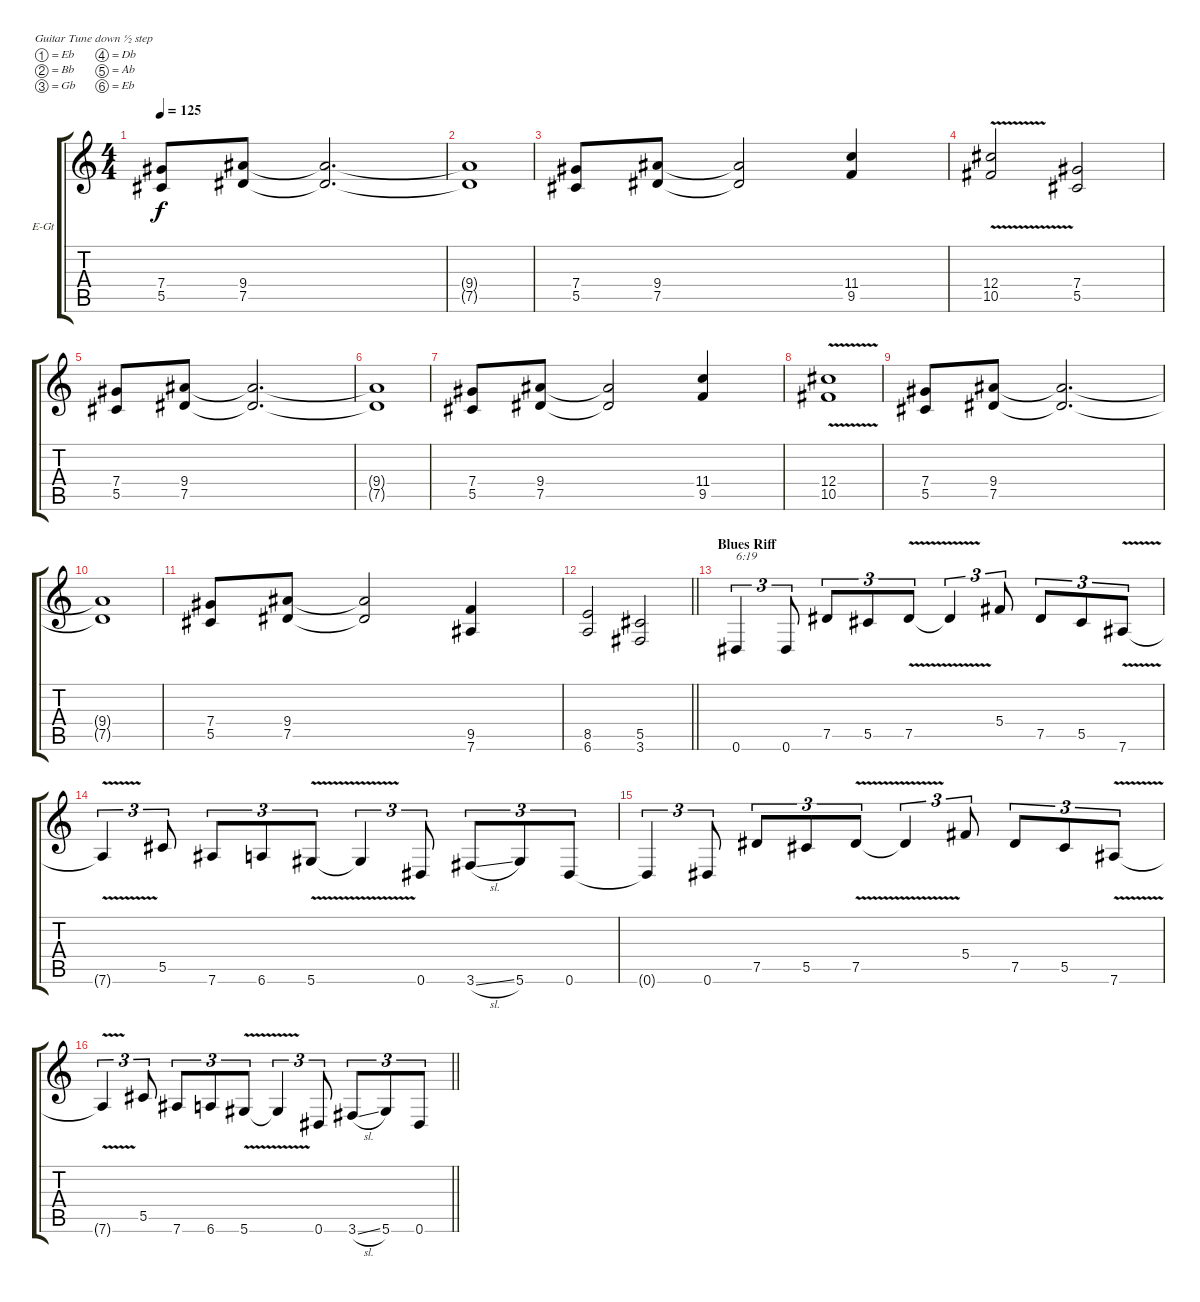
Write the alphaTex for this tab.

\bracketExtendMode groupsimilarinstruments
\firstSystemTrackNameOrientation horizontal
\otherSystemsTrackNameOrientation horizontal
\track ("Tony" "E-Gt") {instrument distortionguitar}
\staff {score tabs}
\tuning (Eb4 Bb3 Gb3 Db3 Ab2 Eb2)
\ts (4 4)
\tempo 125
\clef g2
\ks c
(7.4 5.5).8{dy f} (9.4 7.5).8 (9.4{t} 7.5{t}).2{d} |
(9.4{t} 7.5{t}).1 |
(7.4 5.5).8 (9.4 7.5).8 (9.4{t} 7.5{t}).2 (11.4 9.5).4 |
(12.4 10.5{v}).2 (7.4 5.5).2 |
(7.4 5.5).8 (9.4 7.5).8 (9.4{t} 7.5{t}).2{d} |
(9.4{t} 7.5{t}).1 |
(7.4 5.5).8 (9.4 7.5).8 (9.4{t} 7.5{t}).2 (11.4 9.5).4 |
(12.4 10.5{v}).1 |
(7.4 5.5).8 (9.4 7.5).8 (9.4{t} 7.5{t}).2{d} |
(9.4{t} 7.5{t}).1 |
(7.4 5.5).8 (9.4 7.5).8 (9.4{t} 7.5{t}).2 (9.5 7.6).4 |
\barLineRight lightlight
(8.5 6.6).2 (5.5 3.6).2 |
\section ("" "Blues Riff")
0.6.4{tu (3 2) txt "6:19"} 0.6.8{tu (3 2)} 7.5.8{tu (3 2)} 5.5.8{tu (3 2)} 7.5{v}.8{tu (3 2)} 7.5{v t}.4{tu (3 2)} 5.4.8{tu (3 2)} 7.5.8{tu (3 2)} 5.5.8{tu (3 2)} 7.6{v}.8{tu (3 2)} |
7.6{v t}.4{tu (3 2)} 5.5.8{tu (3 2)} 7.6.8{tu (3 2)} 6.6.8{tu (3 2)} 5.6{v}.8{tu (3 2)} 5.6{v t}.4{tu (3 2)} 0.6.8{tu (3 2)} 3.6{sl}.8{tu (3 2)} 5.6.8{tu (3 2)} 0.6.8{tu (3 2)} |
0.6{t}.4{tu (3 2)} 0.6.8{tu (3 2)} 7.5.8{tu (3 2)} 5.5.8{tu (3 2)} 7.5{v}.8{tu (3 2)} 7.5{v t}.4{tu (3 2)} 5.4.8{tu (3 2)} 7.5.8{tu (3 2)} 5.5.8{tu (3 2)} 7.6{v}.8{tu (3 2)} |
\barLineRight lightlight
7.6{v t}.4{tu (3 2)} 5.5.8{tu (3 2)} 7.6.8{tu (3 2)} 6.6.8{tu (3 2)} 5.6{v}.8{tu (3 2)} 5.6{v t}.4{tu (3 2)} 0.6.8{tu (3 2)} 3.6{sl}.8{tu (3 2)} 5.6.8{tu (3 2)} 0.6.8{tu (3 2)}
